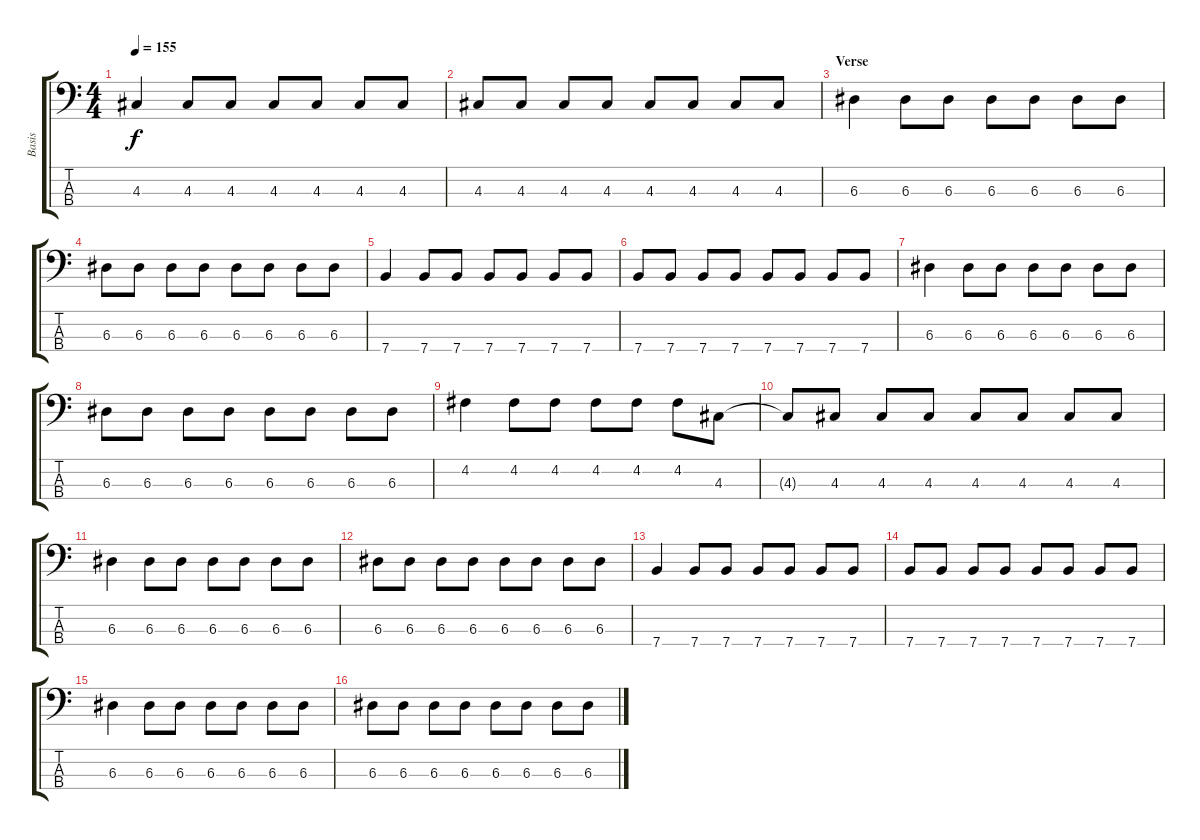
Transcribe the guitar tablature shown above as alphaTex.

\track ("Basis" "Basis") {instrument electricbassfinger}
\staff {score tabs}
\tuning (G2 D2 A1 E1) {hide}
\ts (4 4)
\tempo 155
\clef f4
\ks c
4.3.4{dy f} 4.3.8 4.3.8 4.3.8 4.3.8 4.3.8 4.3.8 |
4.3.8 4.3.8 4.3.8 4.3.8 4.3.8 4.3.8 4.3.8 4.3.8 |
\section ("" "Verse")
6.3.4 6.3.8 6.3.8 6.3.8 6.3.8 6.3.8 6.3.8 |
6.3.8 6.3.8 6.3.8 6.3.8 6.3.8 6.3.8 6.3.8 6.3.8 |
7.4.4 7.4.8 7.4.8 7.4.8 7.4.8 7.4.8 7.4.8 |
7.4.8 7.4.8 7.4.8 7.4.8 7.4.8 7.4.8 7.4.8 7.4.8 |
6.3.4 6.3.8 6.3.8 6.3.8 6.3.8 6.3.8 6.3.8 |
6.3.8 6.3.8 6.3.8 6.3.8 6.3.8 6.3.8 6.3.8 6.3.8 |
4.2.4 4.2.8 4.2.8 4.2.8 4.2.8 4.2.8 4.3.8 |
4.3{t}.8 4.3.8 4.3.8 4.3.8 4.3.8 4.3.8 4.3.8 4.3.8 |
\section ("" "")
6.3.4 6.3.8 6.3.8 6.3.8 6.3.8 6.3.8 6.3.8 |
6.3.8 6.3.8 6.3.8 6.3.8 6.3.8 6.3.8 6.3.8 6.3.8 |
7.4.4 7.4.8 7.4.8 7.4.8 7.4.8 7.4.8 7.4.8 |
7.4.8 7.4.8 7.4.8 7.4.8 7.4.8 7.4.8 7.4.8 7.4.8 |
6.3.4 6.3.8 6.3.8 6.3.8 6.3.8 6.3.8 6.3.8 |
6.3.8 6.3.8 6.3.8 6.3.8 6.3.8 6.3.8 6.3.8 6.3.8
